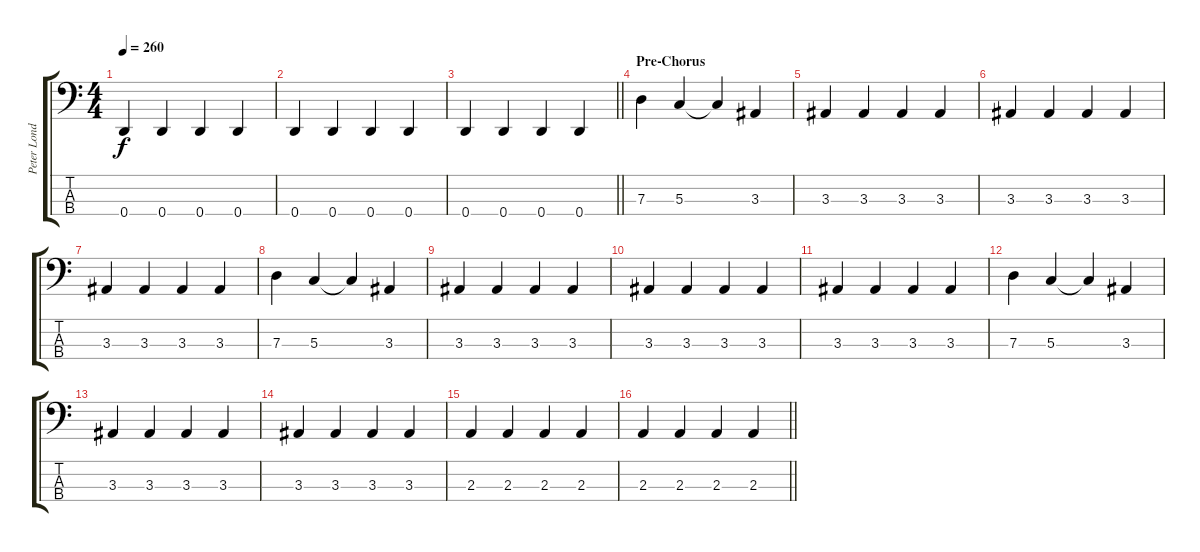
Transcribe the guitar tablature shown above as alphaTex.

\track ("Peter London (Bass)" "Peter Lond") {instrument electricbassfinger}
\staff {score tabs}
\tuning (F2 C2 G1 D1) {hide}
\ts (4 4)
\tempo 260
\clef f4
\ks c
0.4.4{dy f} 0.4.4 0.4.4 0.4.4 |
0.4.4 0.4.4 0.4.4 0.4.4 |
\barLineRight lightlight
0.4.4 0.4.4 0.4.4 0.4.4 |
\section ("" "Pre-Chorus")
7.3.4 5.3.4 5.3{t}.4 3.3.4 |
3.3.4 3.3.4 3.3.4 3.3.4 |
3.3.4 3.3.4 3.3.4 3.3.4 |
3.3.4 3.3.4 3.3.4 3.3.4 |
7.3.4 5.3.4 5.3{t}.4 3.3.4 |
3.3.4 3.3.4 3.3.4 3.3.4 |
3.3.4 3.3.4 3.3.4 3.3.4 |
3.3.4 3.3.4 3.3.4 3.3.4 |
7.3.4 5.3.4 5.3{t}.4 3.3.4 |
3.3.4 3.3.4 3.3.4 3.3.4 |
3.3.4 3.3.4 3.3.4 3.3.4 |
2.3.4 2.3.4 2.3.4 2.3.4 |
\barLineRight lightlight
2.3.4 2.3.4 2.3.4 2.3.4
